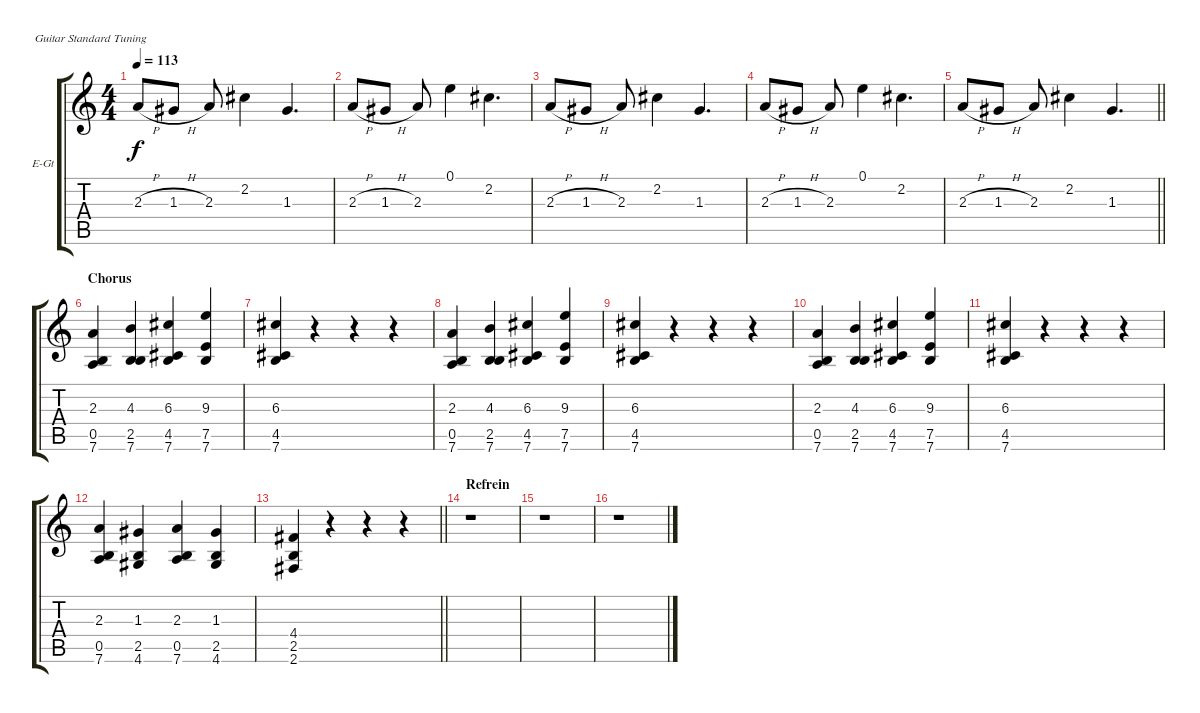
\bracketExtendMode groupsimilarinstruments
\firstSystemTrackNameOrientation horizontal
\otherSystemsTrackNameOrientation horizontal
\track ("Adds" "E-Gt") {instrument electricguitarclean}
\staff {score tabs}
\tuning (E4 B3 G3 D3 A2 E2)
\ts (4 4)
\tempo 113
\clef g2
\ks c
2.3{h}.8{dy f} 1.3{h}.8 2.3.8 2.2.4 1.3.4{d} |
2.3{h}.8 1.3{h}.8 2.3.8 0.1.4 2.2.4{d} |
2.3{h}.8 1.3{h}.8 2.3.8 2.2.4 1.3.4{d} |
2.3{h}.8 1.3{h}.8 2.3.8 0.1.4 2.2.4{d} |
\barLineRight lightlight
2.3{h}.8 1.3{h}.8 2.3.8 2.2.4 1.3.4{d} |
\section ("" "Chorus")
(0.5 7.6 2.3).4 (2.5 7.6 4.3).4 (4.5 7.6 6.3).4 (7.5 7.6 9.3).4 |
(4.5 7.6 6.3).4 r.4 r.4 r.4 |
(0.5 7.6 2.3).4 (2.5 7.6 4.3).4 (4.5 7.6 6.3).4 (7.5 7.6 9.3).4 |
(4.5 7.6 6.3).4 r.4 r.4 r.4 |
(0.5 7.6 2.3).4 (2.5 7.6 4.3).4 (4.5 7.6 6.3).4 (7.5 7.6 9.3).4 |
(4.5 7.6 6.3).4 r.4 r.4 r.4 |
(0.5 7.6 2.3).4 (4.6 2.5 1.3).4 (0.5 7.6 2.3).4 (4.6 2.5 1.3).4 |
\barLineRight lightlight
(2.6 2.5 4.4).4 r.4 r.4 r.4 |
\section ("" "Refrein")
r.1 |
r.1 |
r.1
